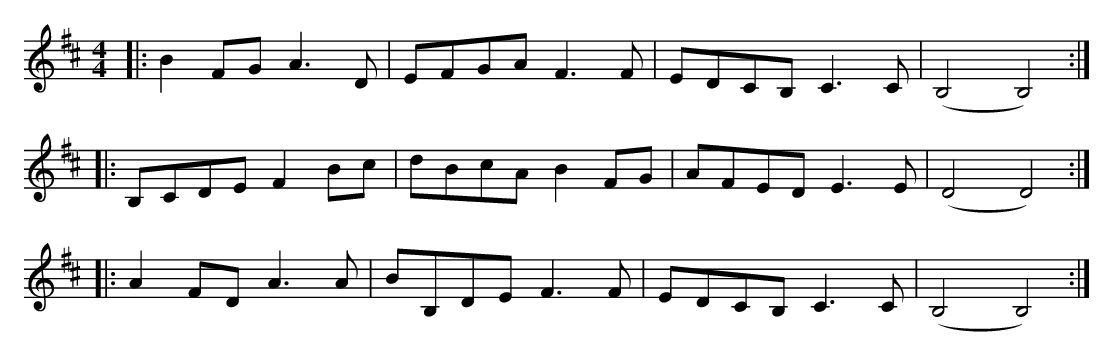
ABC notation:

X:1
M:4/4
K:Bmin
|:B2 FG A3 D|EFGA F3 F|EDCB, C3 C|(B,4 B,4):|
|:B,CDE F2 Bc|dBcA B2 FG|AFED E3 E|(D4 D4):|
|:A2 FD A3 A|BB,DE F3 F|EDCB, C3 C|(B,4 B,4):|
